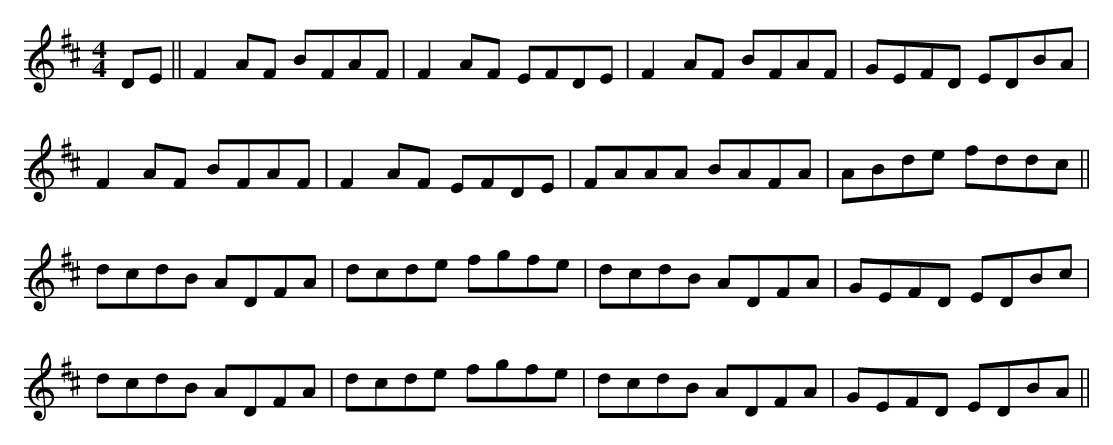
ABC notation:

X:1
M:4/4
K:D
DE||F2AF BFAF|F2AF EFDE|F2AF BFAF|GEFD EDBA|
F2 AF BFAF|F2AF EFDE|FAAA BAFA|ABde fddc||
dcdB ADFA|dcde fgfe|dcdB ADFA|GEFD EDBc|
dcdB ADFA|dcde fgfe|dcdB ADFA|GEFD EDBA||
